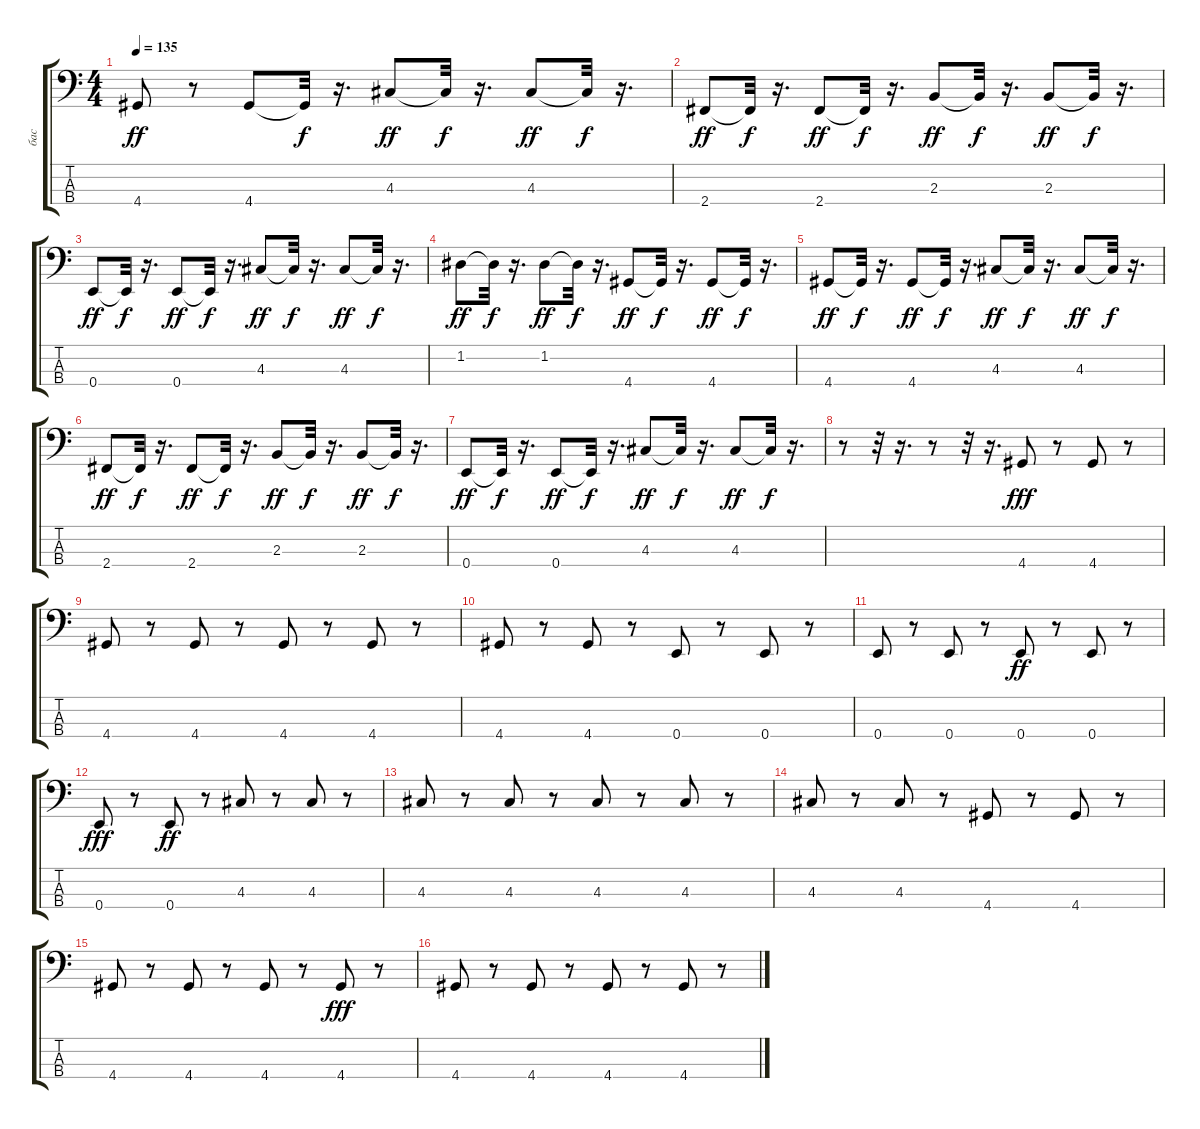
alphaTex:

\track ("бас" "бас") {instrument electricbassfinger}
\staff {score tabs}
\tuning (G2 D2 A1 E1) {hide}
\ts (4 4)
\tempo 135
\clef f4
\ks c
4.4.8{dy ff} r.8 4.4.8 4.4{t}.32{dy f} r.16{d} 4.3.8{dy ff} 4.3{t}.32{dy f} r.16{d} 4.3.8{dy ff} 4.3{t}.32{dy f} r.16{d} |
2.4.8{dy ff} 2.4{t}.32{dy f} r.16{d} 2.4.8{dy ff} 2.4{t}.32{dy f} r.16{d} 2.3.8{dy ff} 2.3{t}.32{dy f} r.16{d} 2.3.8{dy ff} 2.3{t}.32{dy f} r.16{d} |
0.4.8{dy ff} 0.4{t}.32{dy f} r.16{d} 0.4.8{dy ff} 0.4{t}.32{dy f} r.16{d} 4.3.8{dy ff} 4.3{t}.32{dy f} r.16{d} 4.3.8{dy ff} 4.3{t}.32{dy f} r.16{d} |
1.2.8{dy ff} 1.2{t}.32{dy f} r.16{d} 1.2.8{dy ff} 1.2{t}.32{dy f} r.16{d} 4.4.8{dy ff} 4.4{t}.32{dy f} r.16{d} 4.4.8{dy ff} 4.4{t}.32{dy f} r.16{d} |
4.4.8{dy ff} 4.4{t}.32{dy f} r.16{d} 4.4.8{dy ff} 4.4{t}.32{dy f} r.16{d} 4.3.8{dy ff} 4.3{t}.32{dy f} r.16{d} 4.3.8{dy ff} 4.3{t}.32{dy f} r.16{d} |
2.4.8{dy ff} 2.4{t}.32{dy f} r.16{d} 2.4.8{dy ff} 2.4{t}.32{dy f} r.16{d} 2.3.8{dy ff} 2.3{t}.32{dy f} r.16{d} 2.3.8{dy ff} 2.3{t}.32{dy f} r.16{d} |
0.4.8{dy ff} 0.4{t}.32{dy f} r.16{d} 0.4.8{dy ff} 0.4{t}.32{dy f} r.16{d} 4.3.8{dy ff} 4.3{t}.32{dy f} r.16{d} 4.3.8{dy ff} 4.3{t}.32{dy f} r.16{d} |
r.8 r.32 r.16{d} r.8 r.32 r.16{d} 4.4.8{dy fff} r.8 4.4.8 r.8 |
4.4.8 r.8 4.4.8 r.8 4.4.8 r.8 4.4.8 r.8 |
4.4.8 r.8 4.4.8 r.8 0.4.8 r.8 0.4.8 r.8 |
0.4.8 r.8 0.4.8 r.8 0.4.8{dy ff} r.8 0.4.8 r.8 |
0.4.8{dy fff} r.8 0.4.8{dy ff} r.8 4.3.8 r.8 4.3.8 r.8 |
4.3.8 r.8 4.3.8 r.8 4.3.8 r.8 4.3.8 r.8 |
4.3.8 r.8 4.3.8 r.8 4.4.8 r.8 4.4.8 r.8 |
4.4.8 r.8 4.4.8 r.8 4.4.8 r.8 4.4.8{dy fff} r.8 |
4.4.8 r.8 4.4.8 r.8 4.4.8 r.8 4.4.8 r.8
